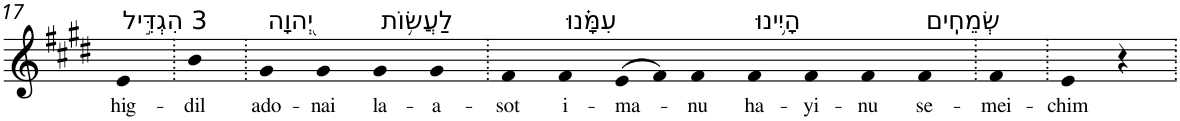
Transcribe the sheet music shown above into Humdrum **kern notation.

**kern	**text
*part1	*part1
*staff1	*staff1
*I"Piano	*
*I'Pno	*
!!LO:PB:g=z
*clefG2	*
*k[f#c#g#d#]	*
*E:	*
=17	=17
!LO:TX:a:t=3 הִגְדִּ֣יל	!
!	!LO:LY:b
4e	hig-
=18.	=18.
!	!LO:LY:b
4b	-dil
=19.	=19.
!LO:TX:a:t=יְ֭הוָה	!
!	!LO:LY:b
4g#	ado-
!	!LO:LY:b
4g#	-nai
!LO:TX:a:t=לַעֲשׂ֥וֹת	!
!	!LO:LY:b
4g#	la-
!	!LO:LY:b
4g#	-a-
=20.	=20.
!	!LO:LY:b
4f#	-sot
!LO:TX:a:t=עִמָּ֗נוּ	!
!	!LO:LY:b
4f#	i-
!	!LO:LY:b
(>8e	-ma-
8f#)	.
!	!LO:LY:b
4f#	-nu
!LO:TX:a:t=הָיִ֥ינוּ	!
!	!LO:LY:b
4f#	ha-
!	!LO:LY:b
4f#	-yi-
!	!LO:LY:b
4f#	-nu
!LO:TX:a:t=שְׂמֵחִֽים	!
!	!LO:LY:b
4f#	se-
=21.	=21.
!	!LO:LY:b
4f#	-mei-
=22.	=22.
!	!LO:LY:b
4e	-chim
4r	.
=.	=.
*-	*-
